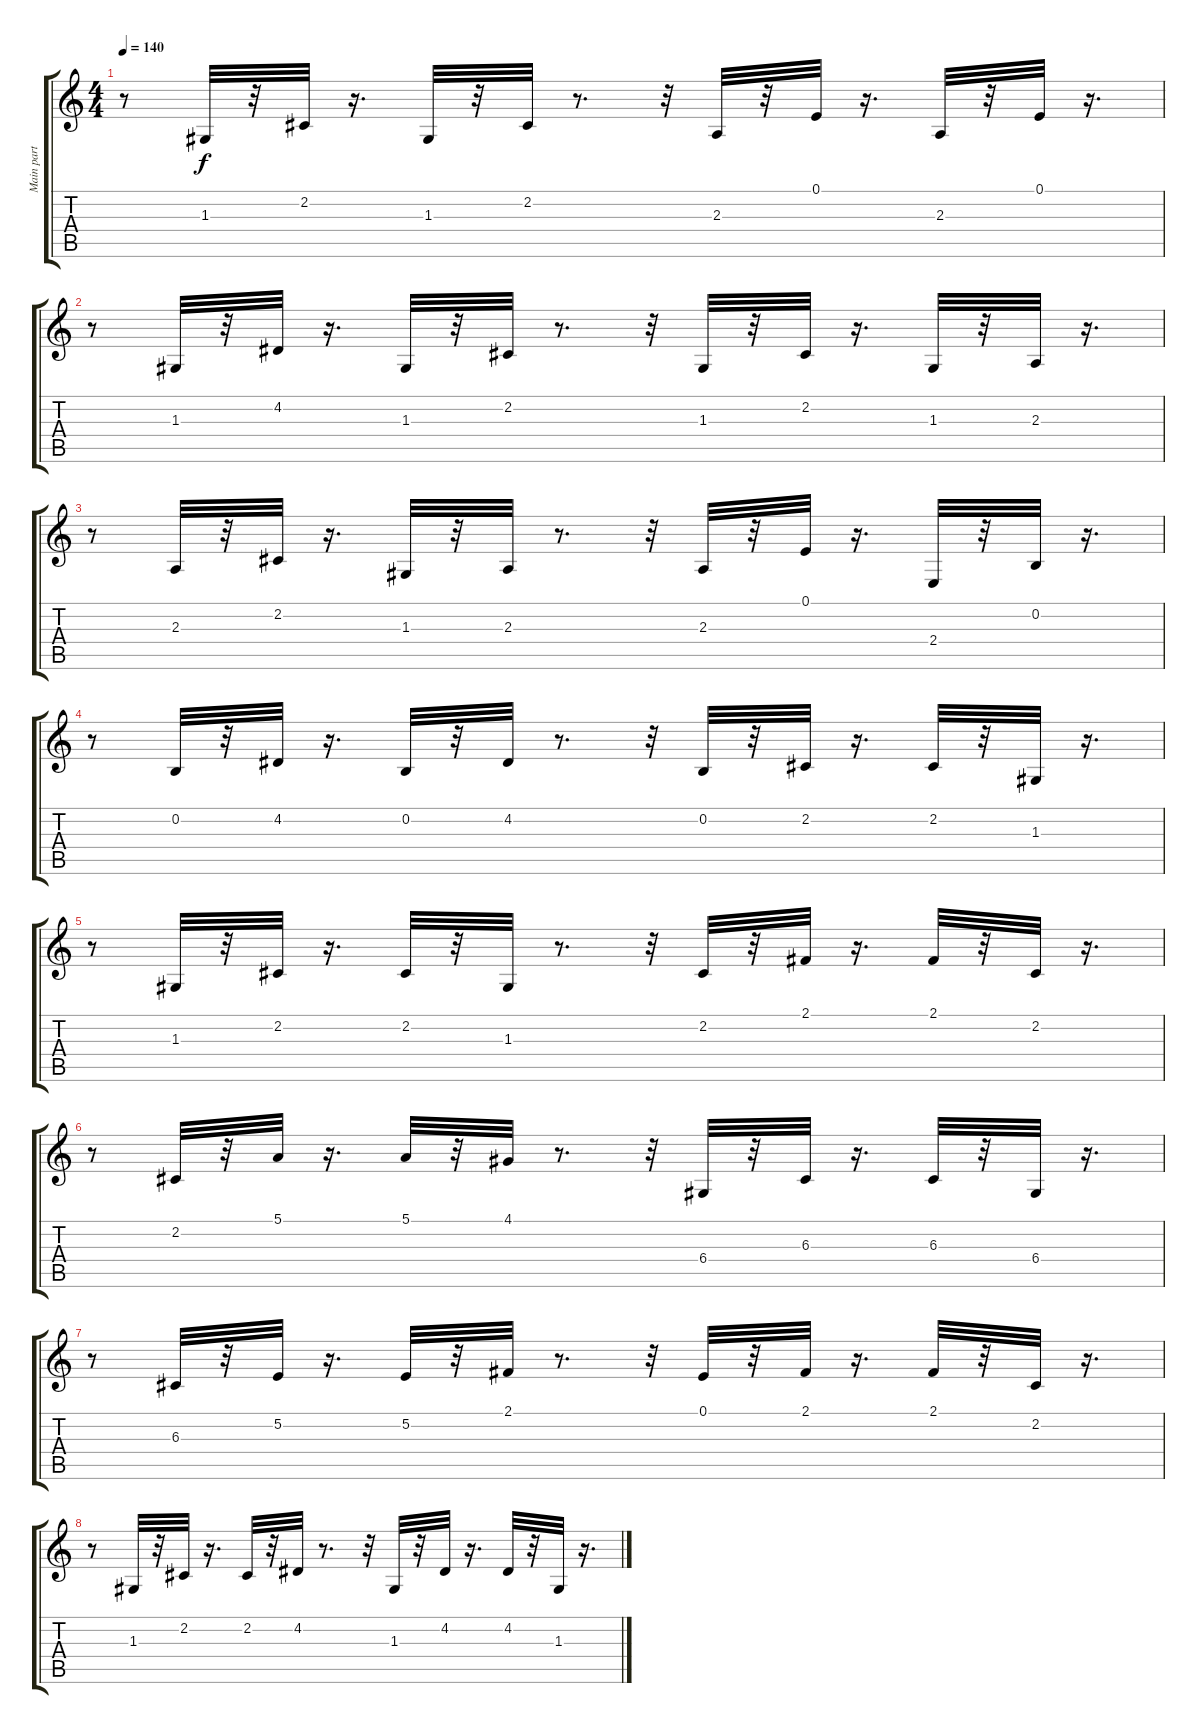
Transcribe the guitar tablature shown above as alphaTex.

\track ("Main part" "Main part") {instrument steeldrums}
\staff {score tabs}
\tuning (E4 B3 G3 D3 A2 E2) {hide}
\ts (4 4)
\tempo 140
\clef g2
\ks c
r.8{dy f} 1.3.32 r.32 2.2.32 r.16{d} 1.3.32 r.32 2.2.32 r.8{d} r.32 2.3.32 r.32 0.1.32 r.16{d} 2.3.32 r.32 0.1.32 r.16{d} |
r.8 1.3.32 r.32 4.2.32 r.16{d} 1.3.32 r.32 2.2.32 r.8{d} r.32 1.3.32 r.32 2.2.32 r.16{d} 1.3.32 r.32 2.3.32 r.16{d} |
r.8 2.3.32 r.32 2.2.32 r.16{d} 1.3.32 r.32 2.3.32 r.8{d} r.32 2.3.32 r.32 0.1.32 r.16{d} 2.4.32 r.32 0.2.32 r.16{d} |
r.8 0.2.32 r.32 4.2.32 r.16{d} 0.2.32 r.32 4.2.32 r.8{d} r.32 0.2.32 r.32 2.2.32 r.16{d} 2.2.32 r.32 1.3.32 r.16{d} |
r.8 1.3.32 r.32 2.2.32 r.16{d} 2.2.32 r.32 1.3.32 r.8{d} r.32 2.2.32 r.32 2.1.32 r.16{d} 2.1.32 r.32 2.2.32 r.16{d} |
r.8 2.2.32 r.32 5.1.32 r.16{d} 5.1.32 r.32 4.1.32 r.8{d} r.32 6.4.32 r.32 6.3.32 r.16{d} 6.3.32 r.32 6.4.32 r.16{d} |
r.8 6.3.32 r.32 5.2.32 r.16{d} 5.2.32 r.32 2.1.32 r.8{d} r.32 0.1.32 r.32 2.1.32 r.16{d} 2.1.32 r.32 2.2.32 r.16{d} |
r.8 1.3.32 r.32 2.2.32 r.16{d} 2.2.32 r.32 4.2.32 r.8{d} r.32 1.3.32 r.32 4.2.32 r.16{d} 4.2.32 r.32 1.3.32 r.16{d}
